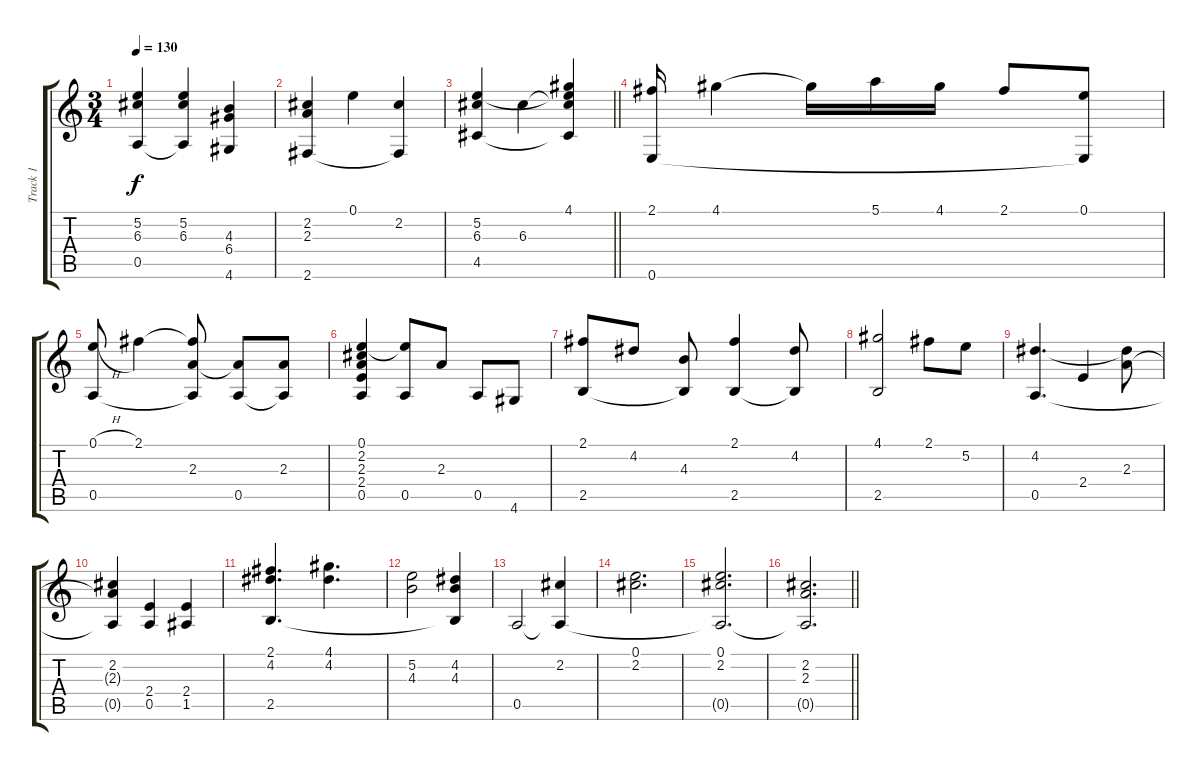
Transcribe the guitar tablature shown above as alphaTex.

\track ("Track 1" "Track 1") {instrument acousticguitarsteel}
\staff {score tabs}
\tuning (E4 B3 G3 D3 A2 E2) {hide}
\ts (3 4)
\tempo 130
\clef g2
\ks c
(5.2 6.3 0.5).4{dy f} (5.2 6.3 0.5{t}).4 (4.3 6.4 4.6).4 |
(2.2 2.3 2.6).4 0.1.4 (2.2 2.6{t}).4 |
\barLineRight lightlight
(5.2 6.3 4.5).4 6.3.4 (4.1 5.2{t} 6.3{t} 4.5{t}).4 |
(2.1 0.6).16 4.1.4 4.1{t}.16 5.1.16 4.1.16 2.1.8 (0.1 0.6{t}).8 |
(0.1{h} 0.5).8 2.1.4 (2.1{t} 2.3 0.5{t}).8 (2.3{t} 0.5).8 (2.3 0.5{t}).8 |
(0.1 2.2 2.3 2.4 0.5).4 (0.1{t} 0.5).8 2.3.8 0.5.8 4.6.8 |
(2.1 2.5).8 4.2.8 (4.3 2.5{t}).8 (2.1 2.5).4 (4.2 2.5{t}).8 |
(4.1 2.5).2 2.1.8 5.2.8 |
(4.2 0.5).4{d} 2.4.4 (4.2{t} 2.3).8 |
(2.2 2.3{t} 0.5{t}).4 (2.4 0.5).4 (2.4 1.5).4 |
(2.1 4.2 2.5).4{d} (4.1 4.2).4{d} |
(5.2 4.3).2 (4.2 4.3 2.5{t}).4 |
0.5.2 (2.2 0.5{t}).4 |
(0.1 2.2).2{d} |
(0.1 2.2 0.5{t}).2{d} |
\barLineRight lightlight
(2.2 2.3 0.5{t}).2{d}
